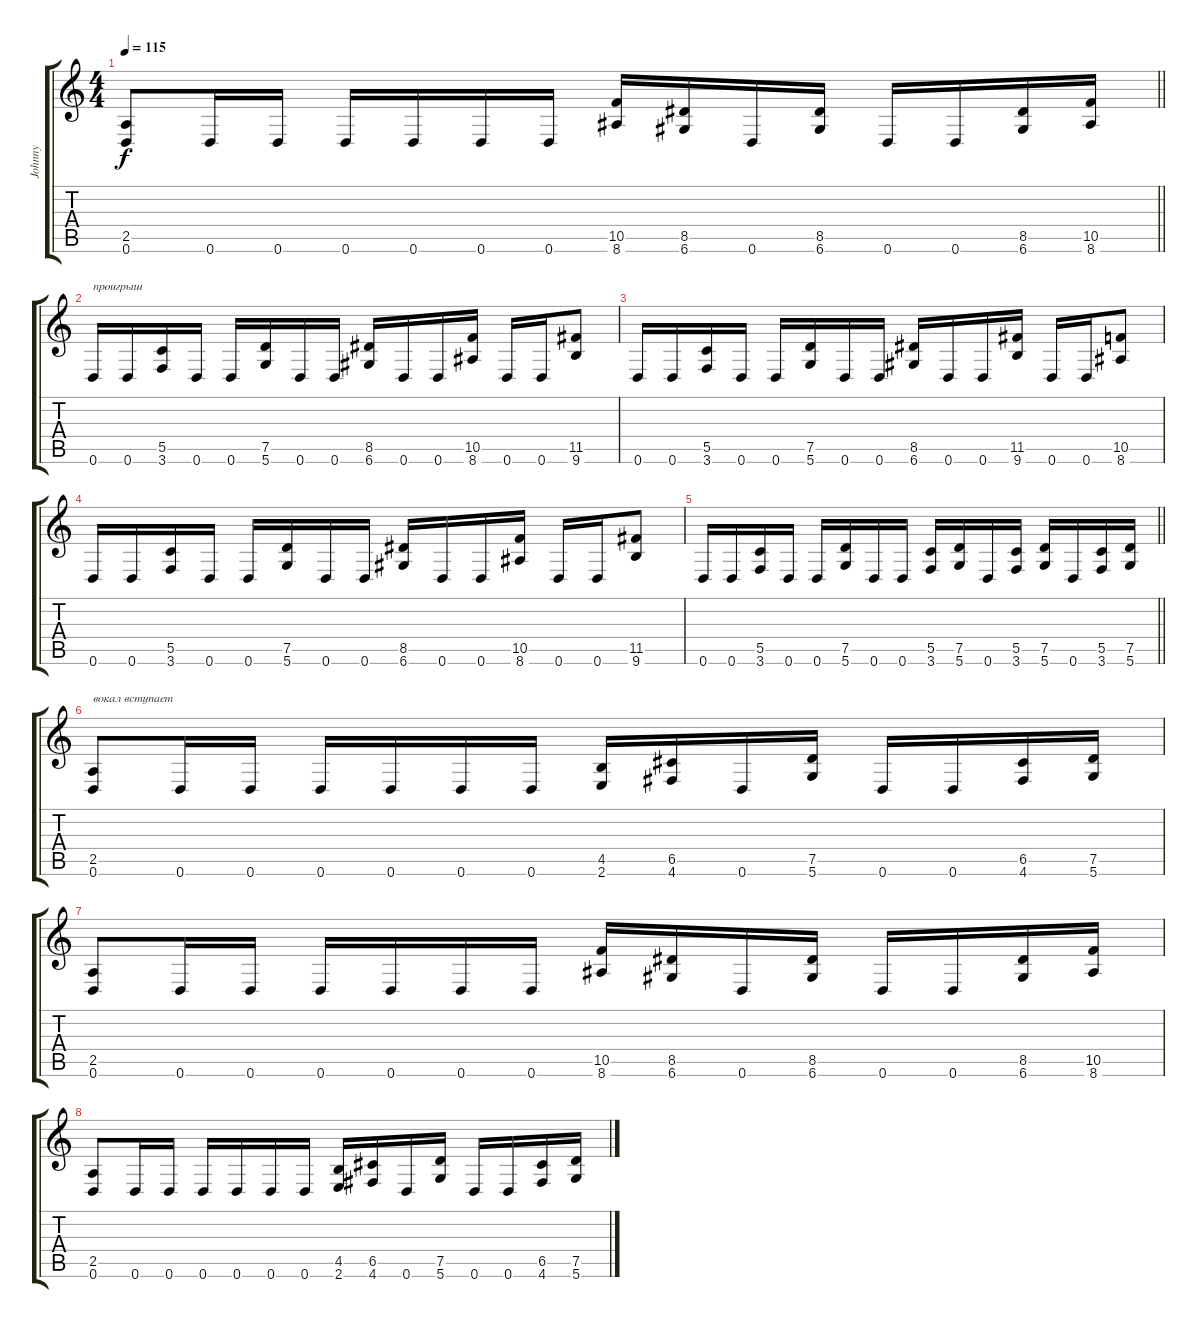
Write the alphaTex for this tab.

\track ("Johnny" "Johnny") {instrument distortionguitar}
\staff {score tabs}
\tuning (D4 A3 F3 C3 G2 D2) {hide}
\ts (4 4)
\tempo 115
\clef g2
\barLineRight lightlight
\ks c
(2.5 0.6).8{dy f} 0.6.16 0.6.16 0.6.16 0.6.16 0.6.16 0.6.16 (10.5 8.6).16 (8.5 6.6).16 0.6.16 (8.5 6.6).16 0.6.16 0.6.16 (8.5 6.6).16 (10.5 8.6).16 |
0.6.16{txt "проигрыш"} 0.6.16 (5.5 3.6).16 0.6.16 0.6.16 (7.5 5.6).16 0.6.16 0.6.16 (8.5 6.6).16 0.6.16 0.6.16 (10.5 8.6).16 0.6.16 0.6.16 (11.5 9.6).8 |
0.6.16 0.6.16 (5.5 3.6).16 0.6.16 0.6.16 (7.5 5.6).16 0.6.16 0.6.16 (8.5 6.6).16 0.6.16 0.6.16 (11.5 9.6).16 0.6.16 0.6.16 (10.5 8.6).8 |
0.6.16 0.6.16 (5.5 3.6).16 0.6.16 0.6.16 (7.5 5.6).16 0.6.16 0.6.16 (8.5 6.6).16 0.6.16 0.6.16 (10.5 8.6).16 0.6.16 0.6.16 (11.5 9.6).8 |
\barLineRight lightlight
0.6.16 0.6.16 (5.5 3.6).16 0.6.16 0.6.16 (7.5 5.6).16 0.6.16 0.6.16 (5.5 3.6).16 (7.5 5.6).16 0.6.16 (5.5 3.6).16 (7.5 5.6).16 0.6.16 (5.5 3.6).16 (7.5 5.6).16 |
(2.5 0.6).8{txt "вокал вступает"} 0.6.16 0.6.16 0.6.16 0.6.16 0.6.16 0.6.16 (4.5 2.6).16 (6.5 4.6).16 0.6.16 (7.5 5.6).16 0.6.16 0.6.16 (6.5 4.6).16 (7.5 5.6).16 |
(2.5 0.6).8 0.6.16 0.6.16 0.6.16 0.6.16 0.6.16 0.6.16 (10.5 8.6).16 (8.5 6.6).16 0.6.16 (8.5 6.6).16 0.6.16 0.6.16 (8.5 6.6).16 (10.5 8.6).16 |
(2.5 0.6).8 0.6.16 0.6.16 0.6.16 0.6.16 0.6.16 0.6.16 (4.5 2.6).16 (6.5 4.6).16 0.6.16 (7.5 5.6).16 0.6.16 0.6.16 (6.5 4.6).16 (7.5 5.6).16
